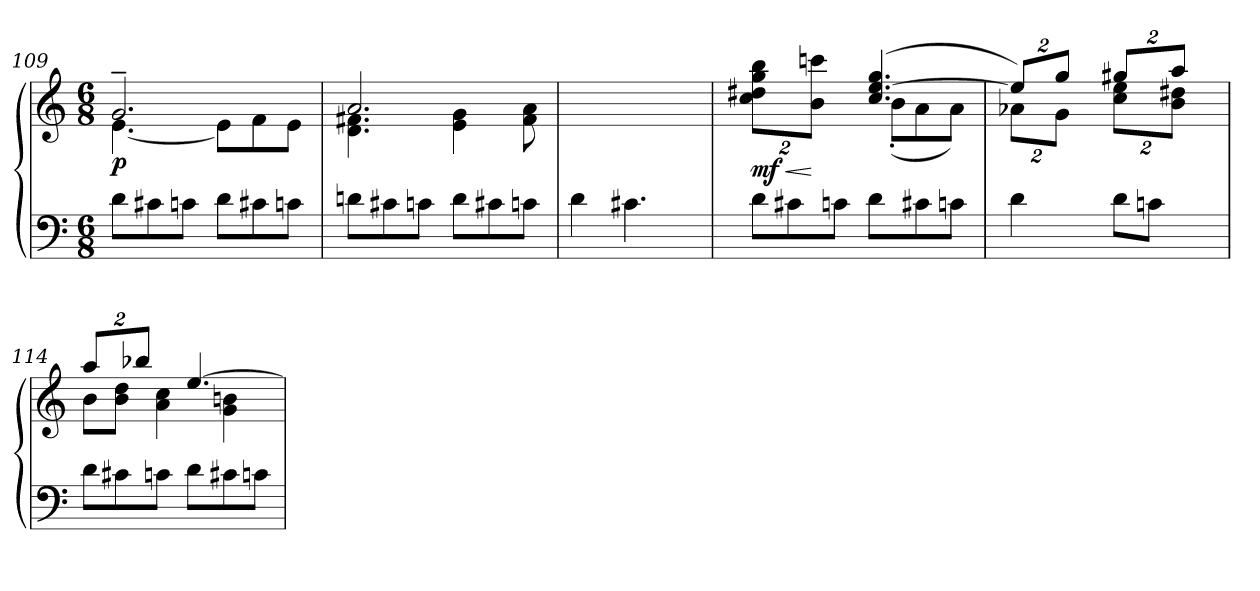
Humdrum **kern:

**kern	**kern	**dynam
*part1	*part1	*part1
*staff2	*staff1	*staff1/2
*clefF4	*clefG2	*
*k[]	*k[]	*
*M6/8	*M6/8	*
=109	=109	=109
*	*^	*
!	!	!	!LO:DY:b
8d\L	2.g~/	[4.e\	p
8c#X\	.	.	.
8cn\J	.	.	.
8d\L	.	8e\L]	.
8c#X\	.	8f\	.
8cn\J	.	8e\J	.
=110	=110	=110	=110
8dn\L	2.a/	4.f#X\ 4.d\	.
8c#X\	.	.	.
8cn\J	.	.	.
8d\L	.	4g\ 4e\	.
8c#X\	.	.	.
8cn\J	.	8a\ 8f#\	.
*	*v	*v	*
!!LO:LB:g=z
=111	=111	=111
4d\	2ryy	.
4.c#X\	.	.
.	8ryy	.
=112	=112	=112
*	*^	*
!	!	!	!LO:HP:b
!	!	!	!LO:DY:n=1:b
8d\L	4.ryy	16%3bb\ 16%3gg\ 16%3dd#X\ 16%3cc\L	< mf
8c#X\	.	.	.
.	.	16%3cccn\ 16%3b\J	[
8cn\J	.	.	.
8d\L	(4.gg/ [4.ee/ 4.cc/	(8b'\L	.
8c#X\	.	8a\	.
8cn\J	.	8a\J)	.
=113	=113	=113	=113
4d\	16%3ee/L])	16%3a-X\L	.
.	16%3gg/J	16%3g\J	.
8ryy	.	.	.
8d\L	16%3gg#X/L	16%3ee\ 16%3cc\L	.
8cn\J	.	.	.
.	16%3aa/J	16%3dd#X\ 16%3b\J	.
8ryy	.	.	.
=114	=114	=114	=114
8d\L	16%3aa/L	8b\L	.
8c#X\	.	8dd\ 8b\J	.
.	16%3bb-X/J	.	.
8cn\J	.	4cc\ 4a\	.
8d\L	[4.ee/	.	.
8c#X\	.	4bn\ 4g\	.
8cn\J	.	.	.
*	*v	*v	*
=	=	=
*-	*-	*-
